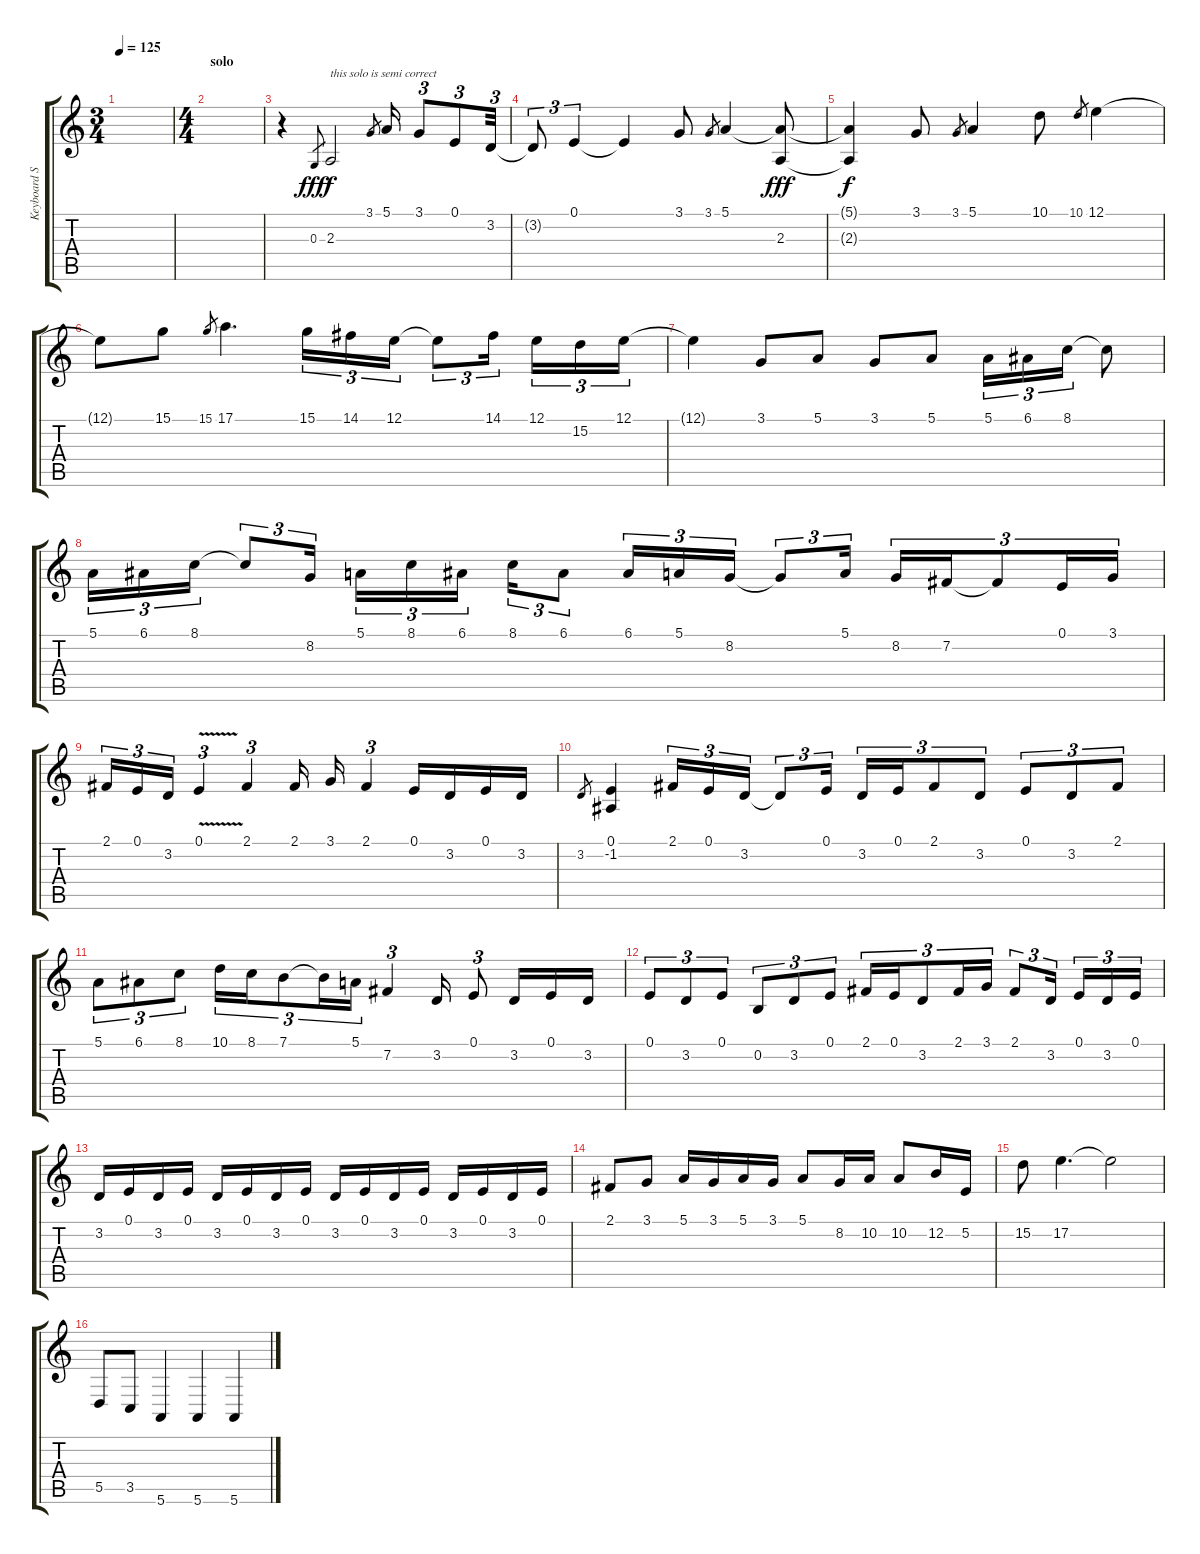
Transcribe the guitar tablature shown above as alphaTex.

\track ("Keyboard Solo (Wright)" "Keyboard S") {instrument drawbarorgan}
\staff {score tabs}
\tuning (E4 B3 G3 D3 A2 E2) {hide}
\ts (3 4)
\tempo 125
\clef g2
\ks c
|
\ts (4 4)
\section ("" "solo")
|
r.4 0.3.8{gr dy fff} 2.3.2{txt "this solo is semi correct" dy f} 3.1.8{gr} 5.1.16 3.1.8{tu (3 2)} 0.1.8{tu (3 2)} 3.2.32{tu (3 2)} |
3.2{t}.8{tu (3 2)} 0.1.4{tu (3 2)} 0.1{t}.4 3.1.8 3.1.8{gr} 5.1.4 (5.1{t} 2.3).8{dy fff} |
(5.1{t} 2.3{t}).4{dy f} 3.1.8 3.1.8{gr} 5.1.4 10.1.8 10.1.8{gr} 12.1.4 |
12.1{t}.8 15.1.8 15.1.8{gr} 17.1.4{d} 15.1.16{tu (3 2)} 14.1.16{tu (3 2)} 12.1.16{tu (3 2)} 12.1{t}.8{tu (3 2)} 14.1.16{tu (3 2)} 12.1.16{tu (3 2)} 15.2.16{tu (3 2)} 12.1.16{tu (3 2)} |
12.1{t}.4 3.1.8 5.1.8 3.1.8 5.1.8 5.1.16{tu (3 2)} 6.1.16{tu (3 2)} 8.1.16{tu (3 2)} 8.1{t}.8 |
5.1.16{tu (3 2)} 6.1.16{tu (3 2)} 8.1.16{tu (3 2)} 8.1{t}.8{tu (3 2)} 8.2.16{tu (3 2)} 5.1.16{tu (3 2)} 8.1.16{tu (3 2)} 6.1.16{tu (3 2)} 8.1.16{tu (3 2)} 6.1.8{tu (3 2)} 6.1.16{tu (3 2)} 5.1.16{tu (3 2)} 8.2.16{tu (3 2)} 8.2{t}.8{tu (3 2)} 5.1.16{tu (3 2)} 8.2.16{tu (3 2)} 7.2.16{tu (3 2)} 7.2{t}.8{tu (3 2)} 0.1.16{tu (3 2)} 3.1.16{tu (3 2)} |
2.1.16{tu (3 2)} 0.1.16{tu (3 2)} 3.2.16{tu (3 2)} 0.1{v}.4{tu (3 2)} 2.1.4{tu (3 2)} 2.1.16 3.1.16 2.1.4{tu (3 2)} 0.1.16 3.2.16 0.1.16 3.2.16 |
3.2.8{gr} (0.1 -1.2).4 2.1.16{tu (3 2)} 0.1.16{tu (3 2)} 3.2.16{tu (3 2)} 3.2{t}.8{tu (3 2)} 0.1.16{tu (3 2)} 3.2.16{tu (3 2)} 0.1.16{tu (3 2)} 2.1.8{tu (3 2)} 3.2.8{tu (3 2)} 0.1.8{tu (3 2)} 3.2.8{tu (3 2)} 2.1.8{tu (3 2)} |
5.1.8{tu (3 2)} 6.1.8{tu (3 2)} 8.1.8{tu (3 2)} 10.1.16{tu (3 2)} 8.1.16{tu (3 2)} 7.1.8{tu (3 2)} 7.1{t}.16{tu (3 2)} 5.1.16{tu (3 2)} 7.2.4{tu (3 2)} 3.2.16 0.1.8{tu (3 2)} 3.2.16 0.1.16 3.2.16 |
0.1.8{tu (3 2)} 3.2.8{tu (3 2)} 0.1.8{tu (3 2)} 0.2.8{tu (3 2)} 3.2.8{tu (3 2)} 0.1.8{tu (3 2)} 2.1.16{tu (3 2)} 0.1.16{tu (3 2)} 3.2.8{tu (3 2)} 2.1.16{tu (3 2)} 3.1.16{tu (3 2)} 2.1.8{tu (3 2)} 3.2.16{tu (3 2)} 0.1.16{tu (3 2)} 3.2.16{tu (3 2)} 0.1.16{tu (3 2)} |
3.2.16 0.1.16 3.2.16 0.1.16 3.2.16 0.1.16 3.2.16 0.1.16 3.2.16 0.1.16 3.2.16 0.1.16 3.2.16 0.1.16 3.2.16 0.1.16 |
2.1.8 3.1.8 5.1.16 3.1.16 5.1.16 3.1.16 5.1.8 8.2.16 10.2.16 10.2.8 12.2.16 5.2.16 |
15.2.8 17.2.4{d} 17.2{t}.2 |
5.5.8 3.5.8 5.6.4 5.6.4 5.6.4
